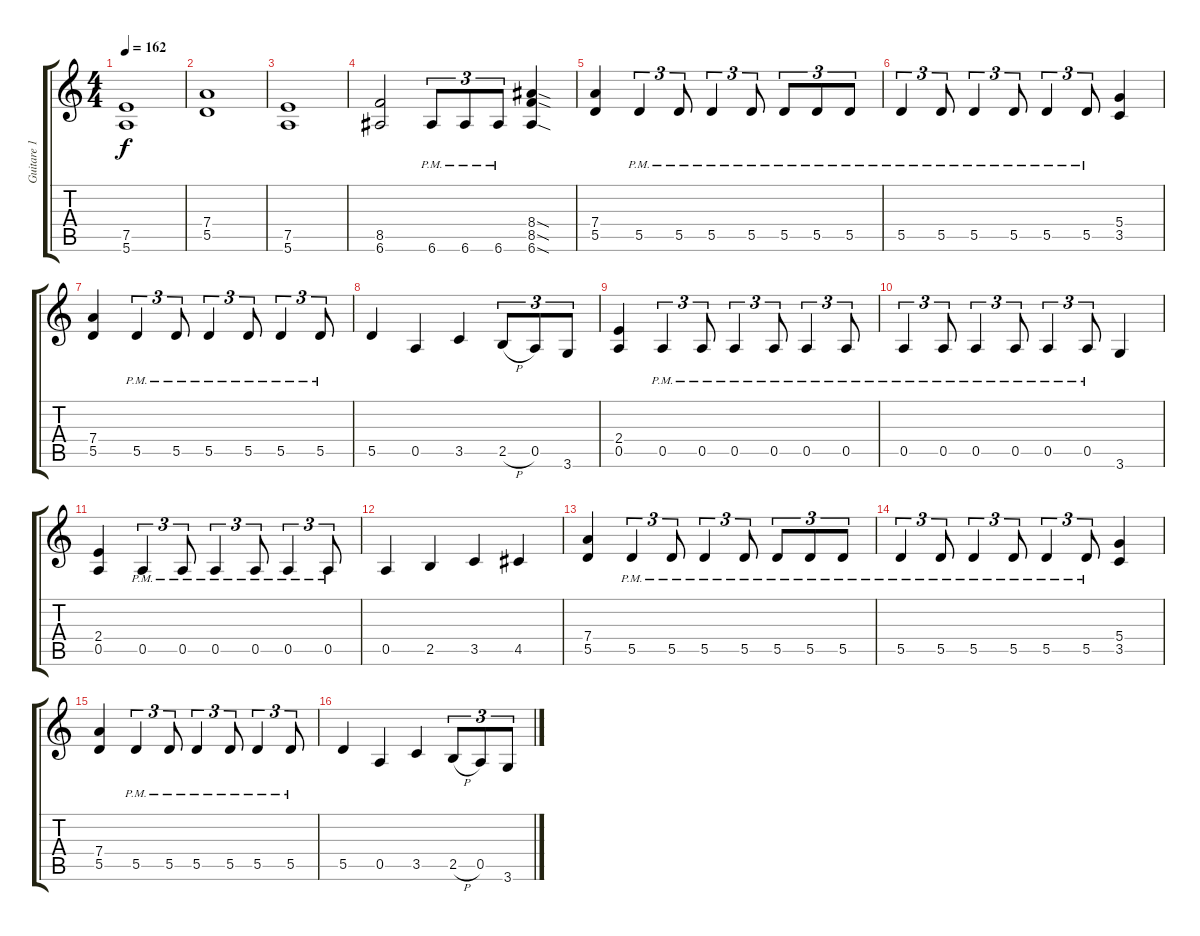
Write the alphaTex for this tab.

\track ("Guitare 1" "Guitare 1") {instrument distortionguitar}
\staff {score tabs}
\tuning (E4 B3 G3 D3 A2 E2) {hide}
\ts (4 4)
\tempo 162
\clef g2
\ks c
(7.5 5.6).1{dy f} |
(7.4 5.5).1 |
(7.5 5.6).1 |
(8.5 6.6).2 6.6{pm}.8{tu (3 2)} 6.6{pm}.8{tu (3 2)} 6.6{pm}.8{tu (3 2)} (8.4{sod} 8.5{sod} 6.6{sod}).4 |
(7.4 5.5).4 5.5{pm}.4{tu (3 2)} 5.5{pm}.8{tu (3 2)} 5.5{pm}.4{tu (3 2)} 5.5{pm}.8{tu (3 2)} 5.5{pm}.8{tu (3 2)} 5.5{pm}.8{tu (3 2)} 5.5{pm}.8{tu (3 2)} |
5.5{pm}.4{tu (3 2)} 5.5{pm}.8{tu (3 2)} 5.5{pm}.4{tu (3 2)} 5.5{pm}.8{tu (3 2)} 5.5{pm}.4{tu (3 2)} 5.5{pm}.8{tu (3 2)} (5.4 3.5).4 |
(7.4 5.5).4 5.5{pm}.4{tu (3 2)} 5.5{pm}.8{tu (3 2)} 5.5{pm}.4{tu (3 2)} 5.5{pm}.8{tu (3 2)} 5.5{pm}.4{tu (3 2)} 5.5{pm}.8{tu (3 2)} |
5.5.4 0.5.4 3.5.4 2.5{h}.8{tu (3 2)} 0.5.8{tu (3 2)} 3.6.8{tu (3 2)} |
(2.4 0.5).4 0.5{pm}.4{tu (3 2)} 0.5{pm}.8{tu (3 2)} 0.5{pm}.4{tu (3 2)} 0.5{pm}.8{tu (3 2)} 0.5{pm}.4{tu (3 2)} 0.5{pm}.8{tu (3 2)} |
0.5{pm}.4{tu (3 2)} 0.5{pm}.8{tu (3 2)} 0.5{pm}.4{tu (3 2)} 0.5{pm}.8{tu (3 2)} 0.5{pm}.4{tu (3 2)} 0.5{pm}.8{tu (3 2)} 3.6.4 |
(2.4 0.5).4 0.5{pm}.4{tu (3 2)} 0.5{pm}.8{tu (3 2)} 0.5{pm}.4{tu (3 2)} 0.5{pm}.8{tu (3 2)} 0.5{pm}.4{tu (3 2)} 0.5{pm}.8{tu (3 2)} |
0.5.4 2.5.4 3.5.4 4.5.4 |
(7.4 5.5).4 5.5{pm}.4{tu (3 2)} 5.5{pm}.8{tu (3 2)} 5.5{pm}.4{tu (3 2)} 5.5{pm}.8{tu (3 2)} 5.5{pm}.8{tu (3 2)} 5.5{pm}.8{tu (3 2)} 5.5{pm}.8{tu (3 2)} |
5.5{pm}.4{tu (3 2)} 5.5{pm}.8{tu (3 2)} 5.5{pm}.4{tu (3 2)} 5.5{pm}.8{tu (3 2)} 5.5{pm}.4{tu (3 2)} 5.5{pm}.8{tu (3 2)} (5.4 3.5).4 |
(7.4 5.5).4 5.5{pm}.4{tu (3 2)} 5.5{pm}.8{tu (3 2)} 5.5{pm}.4{tu (3 2)} 5.5{pm}.8{tu (3 2)} 5.5{pm}.4{tu (3 2)} 5.5{pm}.8{tu (3 2)} |
5.5.4 0.5.4 3.5.4 2.5{h}.8{tu (3 2)} 0.5.8{tu (3 2)} 3.6.8{tu (3 2)}
